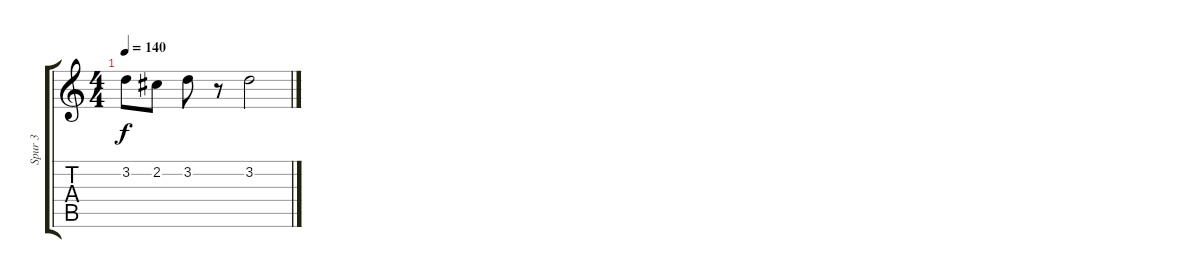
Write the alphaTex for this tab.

\track ("Spur 3" "Spur 3") {instrument overdrivenguitar}
\staff {score tabs}
\tuning (E4 B3 G3 D3 A2 E2) {hide}
\ts (4 4)
\tempo 140
\clef g2
\ks c
3.2.8{dy f} 2.2.8 3.2.8 r.8 3.2.2
